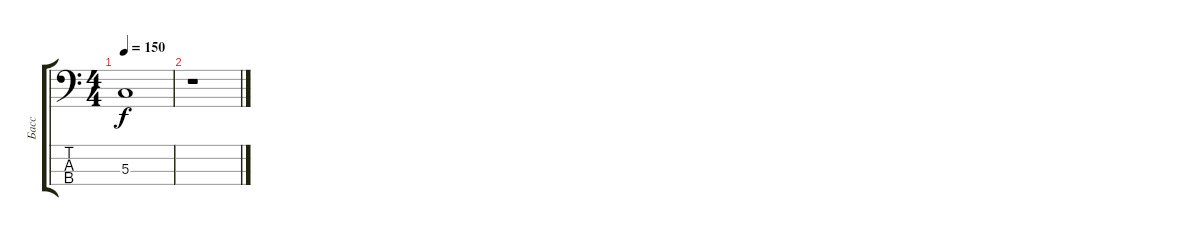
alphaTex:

\track ("Басс" "Басс") {instrument electricbassfinger}
\staff {score tabs}
\tuning (F2 C2 G1 D1) {hide}
\ts (4 4)
\tempo 150
\clef f4
\ks c
5.3{t}.1{dy f} |
r.1
